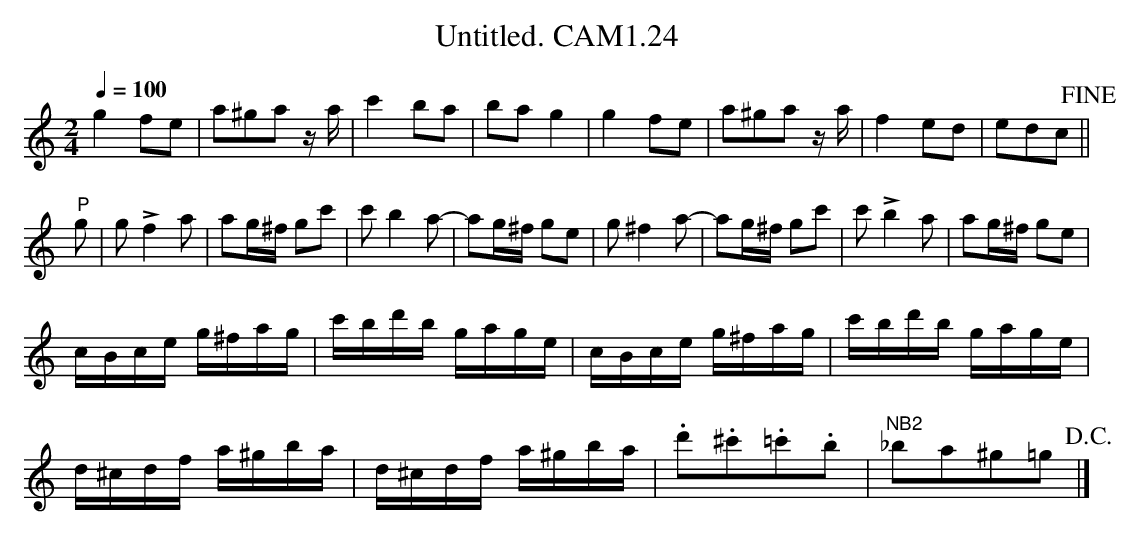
X:1
T:Untitled. CAM1.24
M:2/4
L:1/8
Q:1/4=100
K:C
g2 fe|a^ga z/a/|c'2ba|ba g2|g2 fe|a^ga z/a/|f2 ed|edc !fine!||
"P"g|g!>!f2a|ag/^f/ gc'|c'b2 a-|ag/^f/ ge|g ^f2 a-|ag/^f/ gc'|c' !>!b2 a|ag/^f/ ge|
c/B/c/e/ g/^f/a/g/|c'/b/d'/b/ g/a/g/e/|c/B/c/e/ g/^f/a/g/|c'/b/d'/b/ g/a/g/e/|
d/^c/d/f/ a/^g/b/a/|d/^c/d/f/ a/^g/b/a/|.d'.^c'.=c'.b|"NB2"_ba^g=g !D.C.!|]
